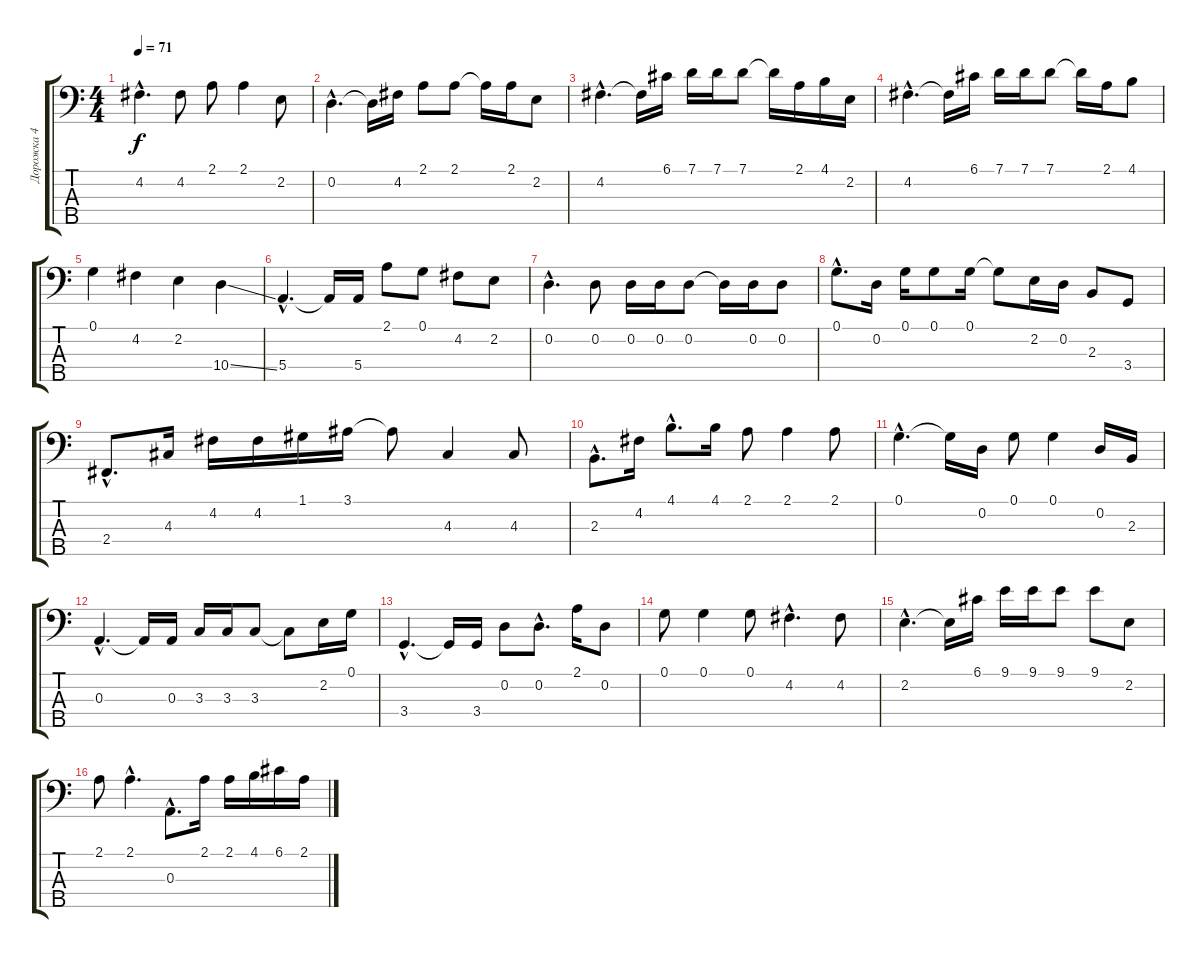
\track ("Дорожка 4" "Дорожка 4") {instrument slapbass2}
\staff {score tabs}
\tuning (G2 D2 A1 E1 B0) {hide}
\ts (4 4)
\tempo 71
\clef f4
\ks c
4.2{hac}.4{d dy f} 4.2.8 2.1.8 2.1.4 2.2.8 |
0.2{hac}.4{d} 0.2{t}.16 4.2.16 2.1.8 2.1.8 2.1{t}.16 2.1.16 2.2.8 |
4.2{hac}.4{d} 4.2{t}.16 6.1.16 7.1.16 7.1.16 7.1.8 7.1{t}.16 2.1.16 4.1.16 2.2.16 |
4.2{hac}.4{d} 4.2{t}.16 6.1.16 7.1.16 7.1.16 7.1.8 7.1{t}.16 2.1.16 4.1.8 |
0.1.4 4.2.4 2.2.4 10.4{ss}.4 |
5.4{hac}.4{d} 5.4{t}.16 5.4.16 2.1.8 0.1.8 4.2.8 2.2.8 |
0.2{hac}.4{d} 0.2.8 0.2.16 0.2.16 0.2.8 0.2{t}.16 0.2.16 0.2.8 |
0.1{hac}.8{d} 0.2.16 0.1.16 0.1.8 0.1.16 0.1{t}.8 2.2.16 0.2.16 2.3.8 3.4.8 |
2.4{hac}.8{d} 4.3.16 4.2.16 4.2.16 1.1.16 3.1.16 3.1{t}.8 4.3.4 4.3.8 |
2.3{hac}.8{d} 4.2.16 4.1{hac}.8{d} 4.1.16 2.1.8 2.1.4 2.1.8 |
0.1{hac}.4{d} 0.1{t}.16 0.2.16 0.1.8 0.1.4 0.2.16 2.3.16 |
0.3{hac}.4{d} 0.3{t}.16 0.3.16 3.3.16 3.3.16 3.3.8 3.3{t}.8 2.2.16 0.1.16 |
3.4{hac}.4{d} 3.4{t}.16 3.4.16 0.2.8 0.2{hac}.8{d} 2.1.16 0.2.8 |
0.1.8 0.1.4 0.1.8 4.2{hac}.4{d} 4.2.8 |
2.2{hac}.4{d} 2.2{t}.16 6.1.16 9.1.16 9.1.16 9.1.8 9.1.8 2.2.8 |
2.1.8 2.1{hac}.4{d} 0.3{hac}.8{d} 2.1.16 2.1.16 4.1.16 6.1.16 2.1.16
